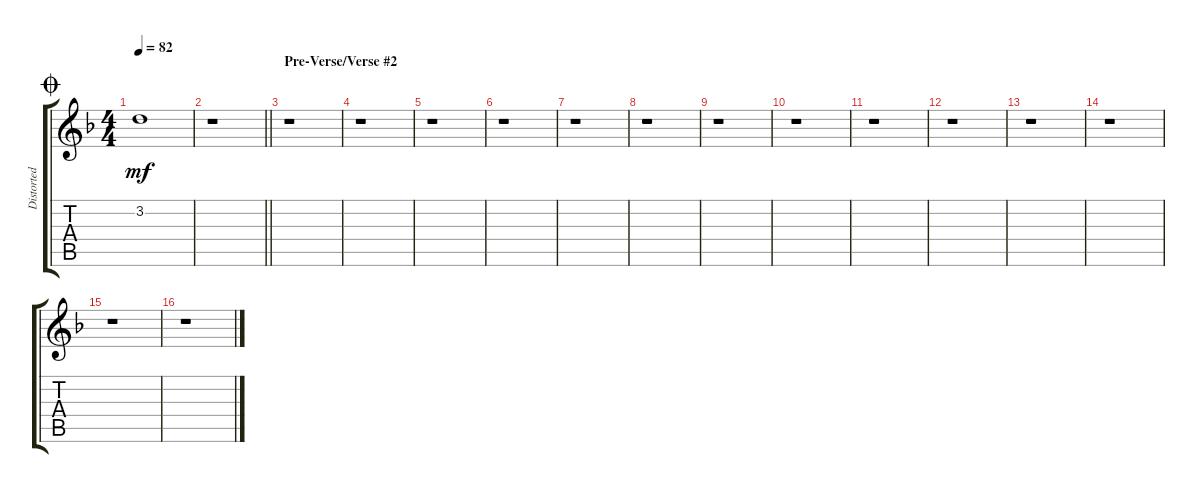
\track ("Distorted Guitar 3" "Distorted ") {instrument distortionguitar}
\staff {score tabs}
\tuning (E4 B3 G3 D3 A2 D2) {hide}
\ts (4 4)
\jump coda
\tempo 82
\clef g2
\ks f
3.2.1{dy mf volume 0} |
\barLineRight lightlight
r.1 |
\section ("" "Pre-Verse/Verse #2")
r.1 |
r.1 |
r.1 |
r.1 |
r.1 |
r.1 |
r.1 |
r.1 |
r.1 |
r.1 |
r.1 |
r.1 |
r.1 |
r.1
